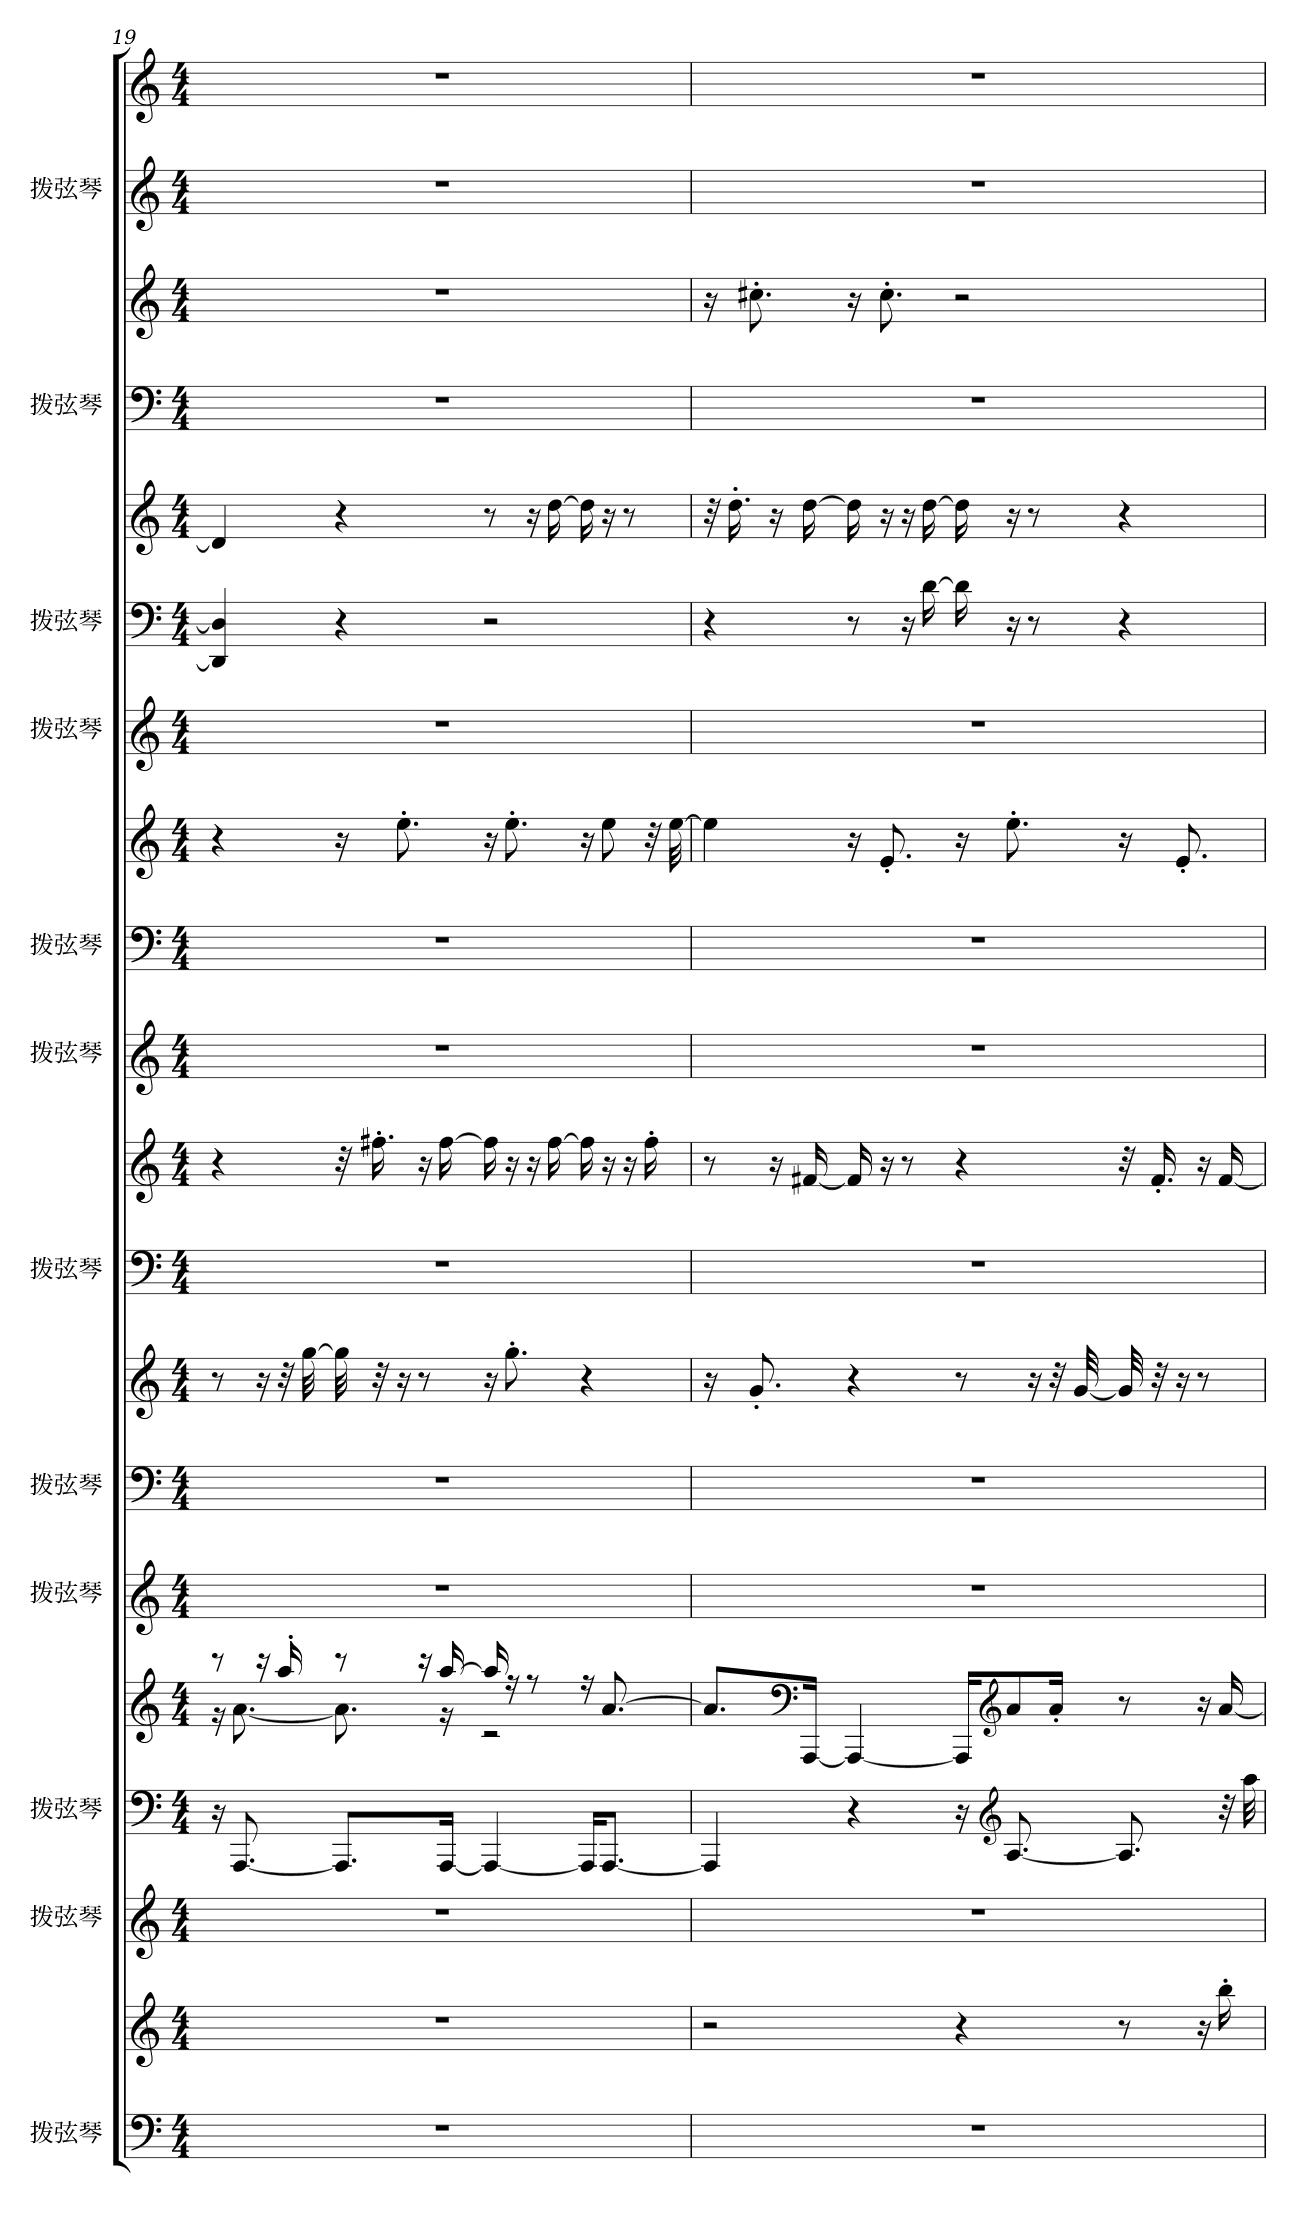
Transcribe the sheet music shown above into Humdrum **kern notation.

**kern	**kern	**kern	**kern	**kern	**kern	**kern	**kern	**kern	**kern	**kern	**kern	**kern	**kern	**kern	**kern	**kern	**kern	**kern	**kern
*part12	*part12	*part11	*part10	*part10	*part9	*part8	*part8	*part7	*part7	*part6	*part5	*part5	*part4	*part3	*part3	*part2	*part2	*part1	*part1
*staff20	*staff19	*staff18	*staff17	*staff16	*staff15	*staff14	*staff13	*staff12	*staff11	*staff10	*staff9	*staff8	*staff7	*staff6	*staff5	*staff4	*staff3	*staff2	*staff1
*I"拨弦琴	*	*I"拨弦琴	*I"拨弦琴	*	*I"拨弦琴	*I"拨弦琴	*	*I"拨弦琴	*	*I"拨弦琴	*I"拨弦琴	*	*I"拨弦琴	*I"拨弦琴	*	*I"拨弦琴	*	*I"拨弦琴	*
!!LO:PB:g=z
*clefF4	*clefG2	*clefG2	*clefF4	*clefG2	*clefG2	*clefF4	*clefG2	*clefF4	*clefG2	*clefG2	*clefF4	*clefG2	*clefG2	*clefF4	*clefG2	*clefF4	*clefG2	*clefG2	*clefG2
*k[]	*k[]	*k[]	*k[]	*k[]	*k[]	*k[]	*k[]	*k[]	*k[]	*k[]	*k[]	*k[]	*k[]	*k[]	*k[]	*k[]	*k[]	*k[]	*k[]
*M4/4	*M4/4	*M4/4	*M4/4	*M4/4	*M4/4	*M4/4	*M4/4	*M4/4	*M4/4	*M4/4	*M4/4	*M4/4	*M4/4	*M4/4	*M4/4	*M4/4	*M4/4	*M4/4	*M4/4
=19	=19	=19	=19	=19	=19	=19	=19	=19	=19	=19	=19	=19	=19	=19	=19	=19	=19	=19	=19
*	*	*	*	*^	*	*	*	*	*	*	*	*	*	*	*	*	*	*	*
1r	1r	1r	16r	8r	16r	1r	1r	8r	1r	4r	1r	1r	4r	1r	4DD/] 4D/]	4d/]	1r	1r	1r	1r
.	.	.	[8.AAA/	.	[8.a\	.	.	.	.	.	.	.	.	.	.	.	.	.	.	.
.	.	.	.	16r	.	.	.	16r	.	.	.	.	.	.	.	.	.	.	.	.
.	.	.	.	16aa'/	.	.	.	32r	.	.	.	.	.	.	.	.	.	.	.	.
.	.	.	.	.	.	.	.	[32gg\	.	.	.	.	.	.	.	.	.	.	.	.
.	.	.	8.AAA/L]	8r	8.a\]	.	.	32gg\]	.	32r	.	.	16r	.	4r	4r	.	.	.	.
.	.	.	.	.	.	.	.	32r	.	16.ff#X'\	.	.	.	.	.	.	.	.	.	.
.	.	.	.	.	.	.	.	16r	.	.	.	.	8.ee'\	.	.	.	.	.	.	.
.	.	.	.	16r	.	.	.	8r	.	16r	.	.	.	.	.	.	.	.	.	.
.	.	.	[16AAA/Jk	[16aa/	16r	.	.	.	.	[16ff#\	.	.	.	.	.	.	.	.	.	.
.	.	.	4AAA/_	16aa/]	2r	.	.	16r	.	16ff#\]	.	.	16r	.	2r	8r	.	.	.	.
.	.	.	.	16r	.	.	.	8.gg'\	.	16r	.	.	8.ee'\	.	.	.	.	.	.	.
.	.	.	.	8r	.	.	.	.	.	16r	.	.	.	.	.	16r	.	.	.	.
.	.	.	.	.	.	.	.	.	.	[16ff#\	.	.	.	.	.	[16dd\	.	.	.	.
.	.	.	16AAA/KL]	16r	.	.	.	4r	.	16ff#\]	.	.	16r	.	.	16dd\]	.	.	.	.
.	.	.	[8.AAA/J	[8.a/	.	.	.	.	.	16r	.	.	8ee\	.	.	16r	.	.	.	.
.	.	.	.	.	.	.	.	.	.	16r	.	.	.	.	.	8r	.	.	.	.
.	.	.	.	.	.	.	.	.	.	16ff#'\	.	.	32r	.	.	.	.	.	.	.
.	.	.	.	.	.	.	.	.	.	.	.	.	[32ee\	.	.	.	.	.	.	.
*	*	*	*	*v	*v	*	*	*	*	*	*	*	*	*	*	*	*	*	*	*
!!LO:PB:g=z
=20	=20	=20	=20	=20	=20	=20	=20	=20	=20	=20	=20	=20	=20	=20	=20	=20	=20	=20	=20
1r	2r	1r	4AAA/]	8.a/L]	1r	1r	16r	1r	8r	1r	1r	4ee\]	1r	4r	32r	1r	16r	1r	1r
.	.	.	.	.	.	.	.	.	.	.	.	.	.	.	16.dd'\	.	.	.	.
.	.	.	.	.	.	.	8.g'/	.	.	.	.	.	.	.	.	.	8.cc#X'\	.	.
.	.	.	.	.	.	.	.	.	16r	.	.	.	.	.	16r	.	.	.	.
*	*	*	*	*clefF4	*	*	*	*	*	*	*	*	*	*	*	*	*	*	*
.	.	.	.	[16AAA/Jk	.	.	.	.	[16f#X/	.	.	.	.	.	[16dd\	.	.	.	.
.	.	.	4r	4AAA/_	.	.	4r	.	16f#/]	.	.	16r	.	8r	16dd\]	.	16r	.	.
.	.	.	.	.	.	.	.	.	16r	.	.	8.e'/	.	.	16r	.	8.cc#'\	.	.
.	.	.	.	.	.	.	.	.	8r	.	.	.	.	16r	16r	.	.	.	.
.	.	.	.	.	.	.	.	.	.	.	.	.	.	[16d\	[16dd\	.	.	.	.
.	4r	.	16r	16AAA/KL]	.	.	8r	.	4r	.	.	16r	.	16d\]	16dd\]	.	2r	.	.
*	*	*	*clefG2	*clefG2	*	*	*	*	*	*	*	*	*	*	*	*	*	*	*
.	.	.	[8.A/	8a/	.	.	.	.	.	.	.	8.ee'\	.	16r	16r	.	.	.	.
.	.	.	.	.	.	.	16r	.	.	.	.	.	.	8r	8r	.	.	.	.
.	.	.	.	16a'/Jk	.	.	32r	.	.	.	.	.	.	.	.	.	.	.	.
.	.	.	.	.	.	.	[32g/	.	.	.	.	.	.	.	.	.	.	.	.
.	8r	.	8.A/]	8r	.	.	32g/]	.	32r	.	.	16r	.	4r	4r	.	.	.	.
.	.	.	.	.	.	.	32r	.	16.f#'/	.	.	.	.	.	.	.	.	.	.
.	.	.	.	.	.	.	16r	.	.	.	.	8.e'/	.	.	.	.	.	.	.
.	16r	.	.	16r	.	.	8r	.	16r	.	.	.	.	.	.	.	.	.	.
.	16bb'\	.	32r	[16a/	.	.	.	.	[16f#/	.	.	.	.	.	.	.	.	.	.
.	.	.	32aa\	.	.	.	.	.	.	.	.	.	.	.	.	.	.	.	.
=	=	=	=	=	=	=	=	=	=	=	=	=	=	=	=	=	=	=	=
*-	*-	*-	*-	*-	*-	*-	*-	*-	*-	*-	*-	*-	*-	*-	*-	*-	*-	*-	*-
